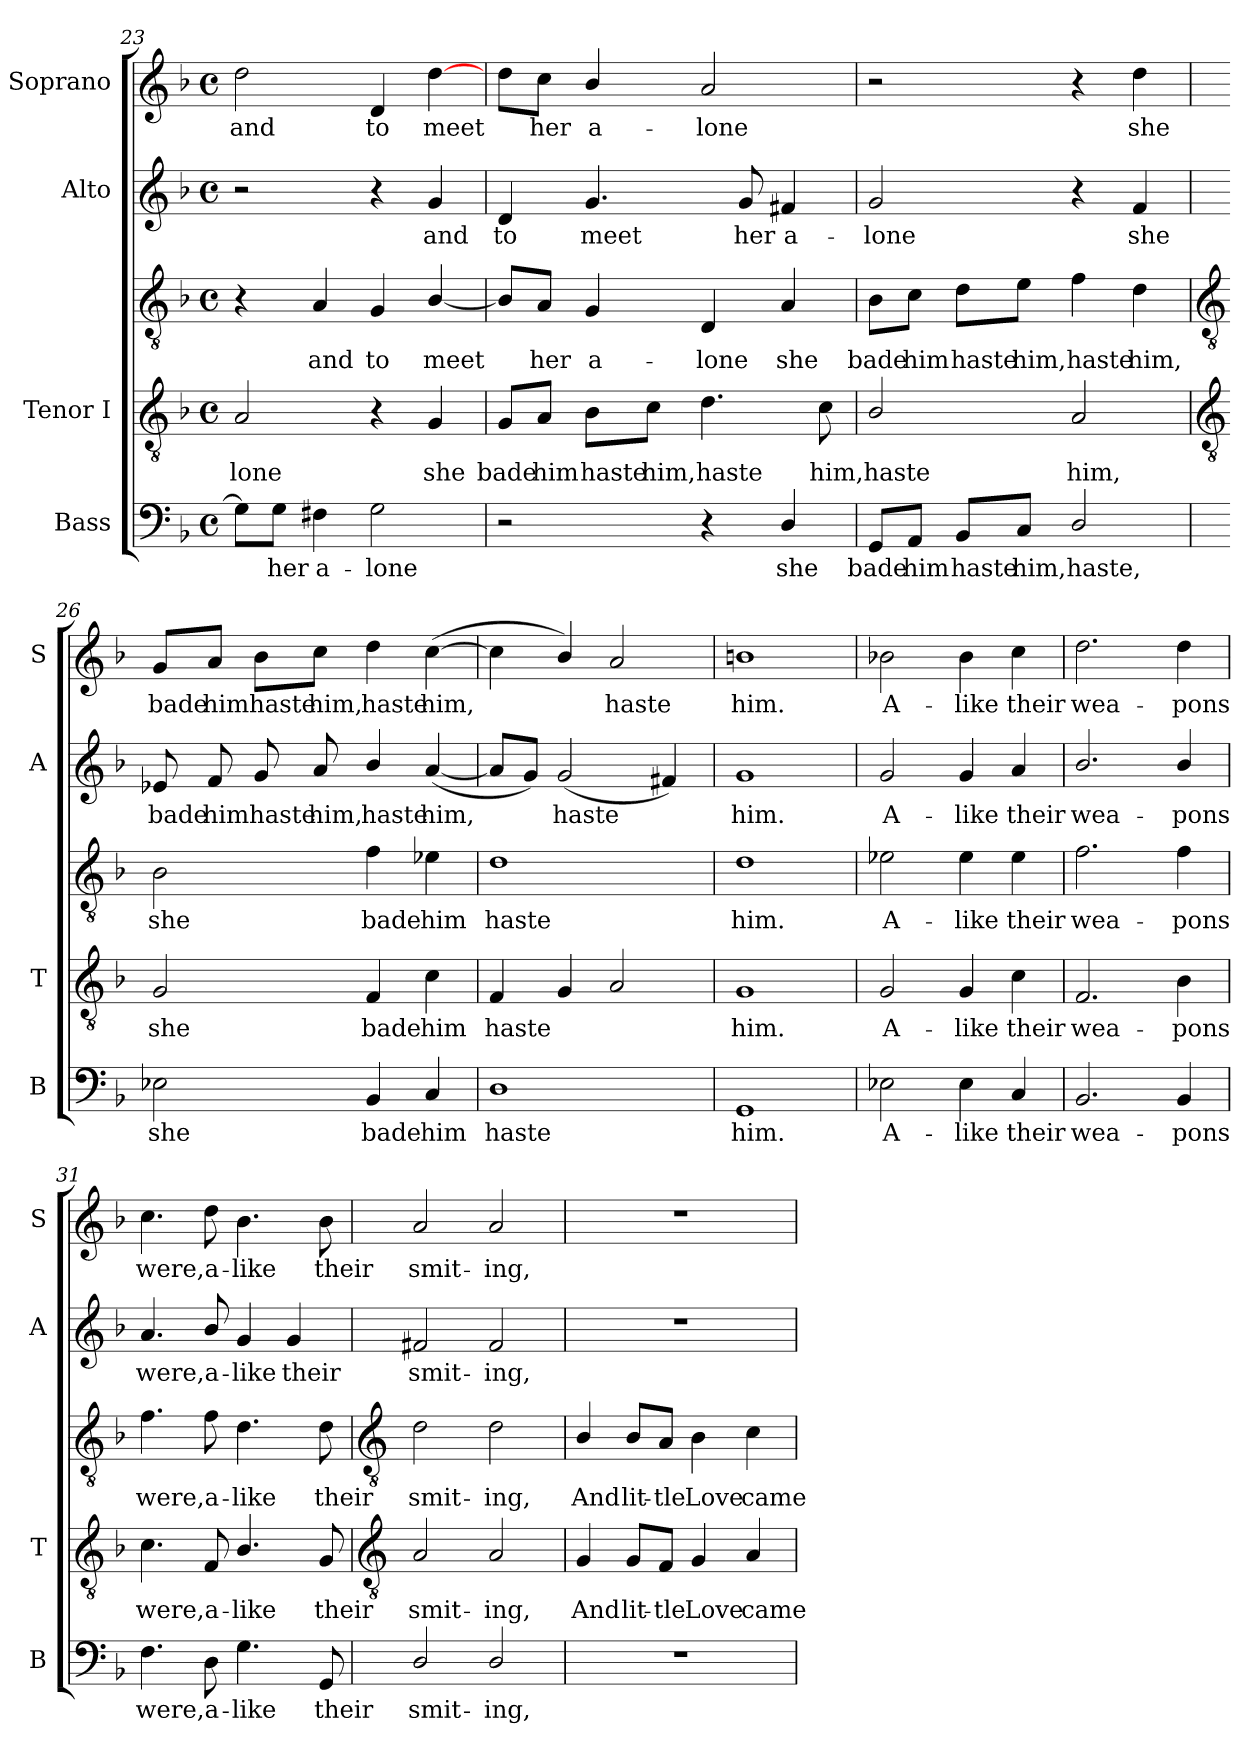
**kern	**text	**kern	**text	**kern	**text	**kern	**text	**kern	**text
*part4	*part4	*part3	*part3	*part3	*part3	*part2	*part2	*part1	*part1
*staff5	*staff5	*staff4	*staff4	*staff3	*staff3	*staff2	*staff2	*staff1	*staff1
*I"Bass	*	*I"Tenor I	*	*	*	*I"Alto	*	*I"Soprano	*
*I'B	*	*I'T	*	*	*	*I'A	*	*I'S	*
!!LO:LB:g=z
*clefF4	*	*clefGv2	*	*clefGv2	*	*clefG2	*	*clefG2	*
*k[b-]	*	*k[b-]	*	*k[b-]	*	*k[b-]	*	*k[b-]	*
*F:	*	*F:	*	*F:	*	*F:	*	*F:	*
*M4/4	*	*M4/4	*	*M4/4	*	*M4/4	*	*M4/4	*
*met(c)	*	*met(c)	*	*met(c)	*	*met(c)	*	*met(c)	*
=23	=23	=23	=23	=23	=23	=23	=23	=23	=23
!	!	!	!LO:LY:b	!	!	!	!	!	!LO:LY:b
8G\L]	.	2A	lone	4r	.	2r	.	2dd	and
!	!LO:LY:b	!	!	!	!	!	!	!	!
8G\J	her	.	.	.	.	.	.	.	.
!	!LO:LY:b	!	!	!	!LO:LY:b	!	!	!	!
4F#X	a-	.	.	4A	-and	.	.	.	.
!	!LO:LY:b	!	!	!	!LO:LY:b	!	!	!	!LO:LY:b
2G	-lone	4r	.	4G	to	4r	.	4d	to
!	!	!	!LO:LY:b	!	!LO:LY:b	!	!LO:LY:b	!	!LO:LY:b
.	.	4G	she	[4B-/	meet	4g	and	[4dd	meet
=24	=24	=24	=24	=24	=24	=24	=24	=24	=24
!	!	!	!LO:LY:b	!	!	!	!LO:LY:b	!	!
2r	.	8G/L	bade	8B-/L]	.	4d	to	8dd\L	.
!	!	!	!LO:LY:b	!	!LO:LY:b	!	!	!	!LO:LY:b
.	.	8A/J	him	8A/J	her	.	.	8cc\J	her
!	!	!	!LO:LY:b	!	!LO:LY:b	!	!LO:LY:b	!	!LO:LY:b
.	.	8B-\L	haste	4G	a-	4.g	meet	4b-/	a-
!	!	!	!LO:LY:b	!	!	!	!	!	!
.	.	8c\J	him,	.	.	.	.	.	.
!	!	!	!LO:LY:b	!	!LO:LY:b	!	!	!	!LO:LY:b
4r	.	4.d	haste	4D	-lone	.	.	2a	-lone
!	!	!	!	!	!	!	!LO:LY:b	!	!
.	.	.	.	.	.	8g	her	.	.
!	!LO:LY:b	!	!	!	!LO:LY:b	!	!LO:LY:b	!	!
4D/	she	.	.	4A	she	4f#X	a-	.	.
!	!	!	!LO:LY:b	!	!	!	!	!	!
.	.	8c	him,	.	.	.	.	.	.
=25	=25	=25	=25	=25	=25	=25	=25	=25	=25
!	!LO:LY:b	!	!LO:LY:b	!	!LO:LY:b	!	!LO:LY:b	!	!
8GG/L	bade	2B-/	haste	8B-\L	bade	2g	-lone	2r	.
!	!LO:LY:b	!	!	!	!LO:LY:b	!	!	!	!
8AA/J	him	.	.	8c\J	him	.	.	.	.
!	!LO:LY:b	!	!	!	!LO:LY:b	!	!	!	!
8BB-/L	haste	.	.	8d\L	haste	.	.	.	.
!	!LO:LY:b	!	!	!	!LO:LY:b	!	!	!	!
8C/J	him,	.	.	8e\J	him,	.	.	.	.
!	!LO:LY:b	!	!LO:LY:b	!	!LO:LY:b	!	!	!	!
2D/	haste,	2A	him,	4f	haste	4r	.	4r	.
!	!	!	!	!	!LO:LY:b	!	!LO:LY:b	!	!LO:LY:b
.	.	.	.	4d	him,	4f	she	4dd	she
!!LO:LB:g=z
=26	=26	=26	=26	=26	=26	=26	=26	=26	=26
*	*	*clefGv2	*	*clefGv2	*	*	*	*	*
!	!LO:LY:b	!	!LO:LY:b	!	!LO:LY:b	!	!LO:LY:b	!	!LO:LY:b
2E-X	she	2G	she	2B-	she	8e-X	bade	8g/L	bade
!	!	!	!	!	!	!	!LO:LY:b	!	!LO:LY:b
.	.	.	.	.	.	8f	him	8a/J	him
!	!	!	!	!	!	!	!LO:LY:b	!	!LO:LY:b
.	.	.	.	.	.	8g	haste	8b-\L	haste
!	!	!	!	!	!	!	!LO:LY:b	!	!LO:LY:b
.	.	.	.	.	.	8a	him,	8cc\J	him,
!	!LO:LY:b	!	!LO:LY:b	!	!LO:LY:b	!	!LO:LY:b	!	!LO:LY:b
4BB-	bade	4F	bade	4f	bade	4b-/	haste	4dd	haste
!	!LO:LY:b	!	!LO:LY:b	!	!LO:LY:b	!	!LO:LY:b	!	!LO:LY:b
4C	him	4c	him	4e-X	him	(<[4a	him,	(>[4cc	him,
=27	=27	=27	=27	=27	=27	=27	=27	=27	=27
!	!LO:LY:b	!	!LO:LY:b	!	!LO:LY:b	!	!	!	!
1D	haste	4F	haste	1d	haste	8aL]	.	4cc]	.
.	.	.	.	.	.	8gJ)	.	.	.
!	!	!	!	!	!	!	!LO:LY:b	!	!
.	.	4G	.	.	.	(<2g	haste	4b-/)	.
!	!	!	!	!	!	!	!	!	!LO:LY:b
.	.	2A	.	.	.	.	.	2a	haste
.	.	.	.	.	.	4f#X)	.	.	.
=28	=28	=28	=28	=28	=28	=28	=28	=28	=28
!	!LO:LY:b	!	!LO:LY:b	!	!LO:LY:b	!	!LO:LY:b	!	!LO:LY:b
1GG	him.	1G	him.	1d	him.	1g	him.	1bn	him.
=29	=29	=29	=29	=29	=29	=29	=29	=29	=29
!	!LO:LY:b	!	!LO:LY:b	!	!LO:LY:b	!	!LO:LY:b	!	!LO:LY:b
2E-X	A-	2G	A-	2e-X	A-	2g	A-	2b-X	A-
!	!LO:LY:b	!	!LO:LY:b	!	!LO:LY:b	!	!LO:LY:b	!	!LO:LY:b
4E-	-like	4G	-like	4e-	-like	4g	-like	4b-	-like
!	!LO:LY:b	!	!LO:LY:b	!	!LO:LY:b	!	!LO:LY:b	!	!LO:LY:b
4C	their	4c	their	4e-	their	4a	their	4cc	their
=30	=30	=30	=30	=30	=30	=30	=30	=30	=30
!	!LO:LY:b	!	!LO:LY:b	!	!LO:LY:b	!	!LO:LY:b	!	!LO:LY:b
2.BB-	wea-	2.F	wea-	2.f	wea-	2.b-/	wea-	2.dd	wea-
!	!LO:LY:b	!	!LO:LY:b	!	!LO:LY:b	!	!LO:LY:b	!	!LO:LY:b
4BB-	-pons	4B-	-pons	4f	-pons	4b-/	-pons	4dd	-pons
=31	=31	=31	=31	=31	=31	=31	=31	=31	=31
!	!LO:LY:b	!	!LO:LY:b	!	!LO:LY:b	!	!LO:LY:b	!	!LO:LY:b
4.F	were,	4.c	were,	4.f	were,	4.a	were,	4.cc	were,
!	!LO:LY:b	!	!LO:LY:b	!	!LO:LY:b	!	!LO:LY:b	!	!LO:LY:b
8D	a-	8F	a-	8f	a-	8b-/	a-	8dd	a-
!	!LO:LY:b	!	!LO:LY:b	!	!LO:LY:b	!	!LO:LY:b	!	!LO:LY:b
4.G	-like	4.B-/	-like	4.d	-like	4g	-like	4.b-	-like
!	!	!	!	!	!	!	!LO:LY:b	!	!
.	.	.	.	.	.	4g	their	.	.
!	!LO:LY:b	!	!LO:LY:b	!	!LO:LY:b	!	!	!	!LO:LY:b
8GG	their	8G	their	8d	their	.	.	8b-	their
!!LO:LB:g=z
=32	=32	=32	=32	=32	=32	=32	=32	=32	=32
*	*	*clefGv2	*	*clefGv2	*	*	*	*	*
!	!LO:LY:b	!	!LO:LY:b	!	!LO:LY:b	!	!LO:LY:b	!	!LO:LY:b
2D/	smit-	2A	smit-	2d	smit-	2f#X	smit-	2a	smit-
!	!LO:LY:b	!	!LO:LY:b	!	!LO:LY:b	!	!LO:LY:b	!	!LO:LY:b
2D/	-ing,	2A	-ing,	2d	-ing,	2f#	-ing,	2a	-ing,
=33	=33	=33	=33	=33	=33	=33	=33	=33	=33
!	!	!	!LO:LY:b	!	!LO:LY:b	!	!	!	!
1r	.	4G	And	4B-/	And	1r	.	1r	.
!	!	!	!LO:LY:b	!	!LO:LY:b	!	!	!	!
.	.	8G/L	lit-	8B-/L	lit-	.	.	.	.
!	!	!	!LO:LY:b	!	!LO:LY:b	!	!	!	!
.	.	8F/J	-tle	8A/J	-tle	.	.	.	.
!	!	!	!LO:LY:b	!	!LO:LY:b	!	!	!	!
.	.	4G	Love	4B-	Love	.	.	.	.
!	!	!	!LO:LY:b	!	!LO:LY:b	!	!	!	!
.	.	4A	came	4c	came	.	.	.	.
=	=	=	=	=	=	=	=	=	=
*-	*-	*-	*-	*-	*-	*-	*-	*-	*-
